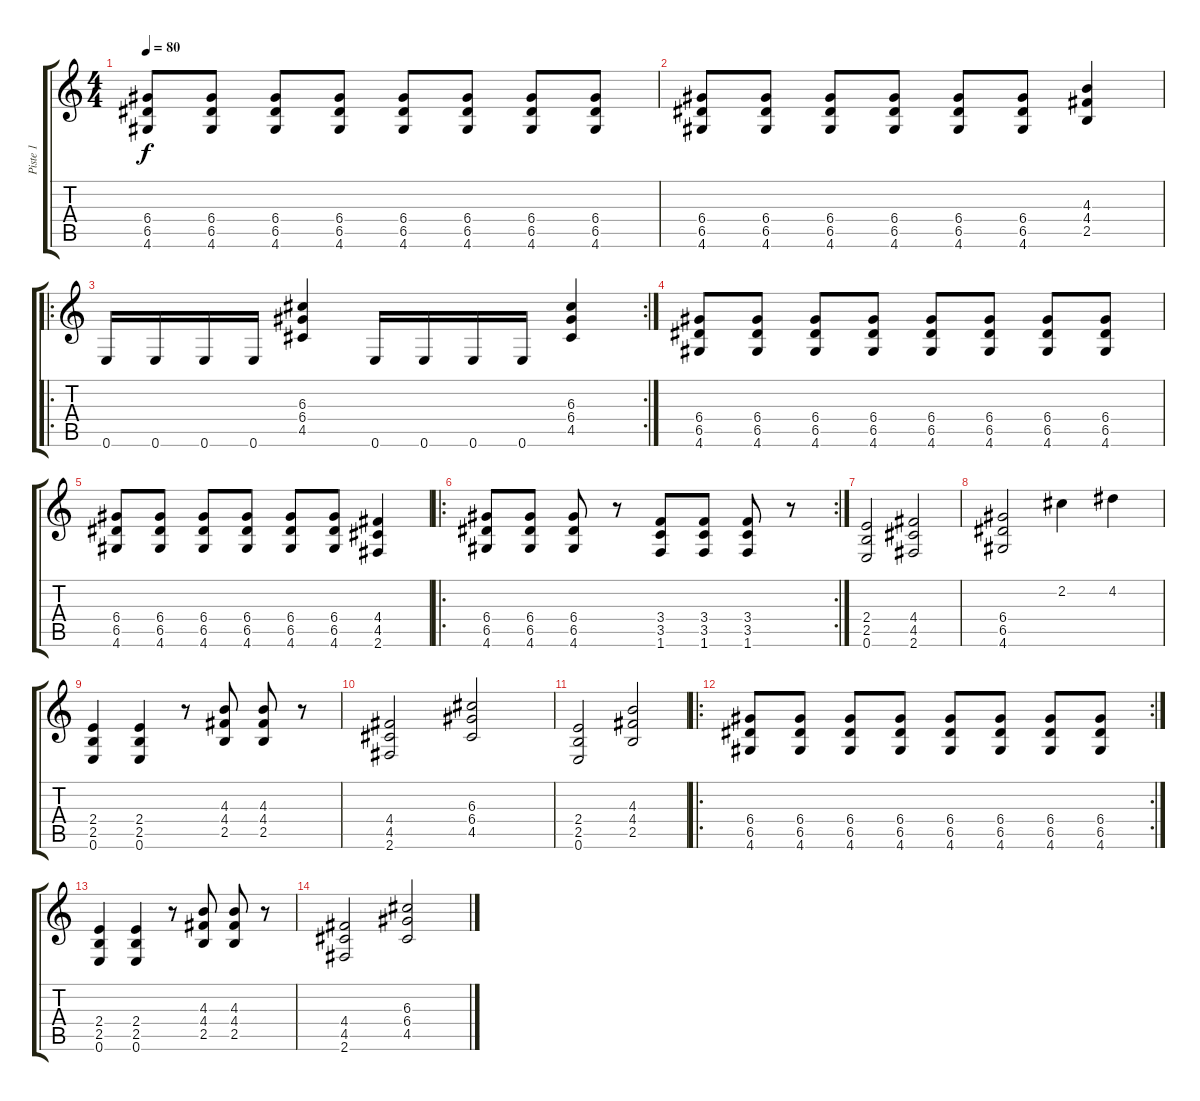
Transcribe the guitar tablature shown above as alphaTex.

\track ("Piste 1" "Piste 1") {instrument distortionguitar}
\staff {score tabs}
\tuning (E4 B3 G3 D3 A2 E2) {hide}
\ts (4 4)
\tempo 80
\clef g2
\ks c
(6.4 6.5 4.6).8{dy f} (6.4 6.5 4.6).8 (6.4 6.5 4.6).8 (6.4 6.5 4.6).8 (6.4 6.5 4.6).8 (6.4 6.5 4.6).8 (6.4 6.5 4.6).8 (6.4 6.5 4.6).8 |
(6.4 6.5 4.6).8 (6.4 6.5 4.6).8 (6.4 6.5 4.6).8 (6.4 6.5 4.6).8 (6.4 6.5 4.6).8 (6.4 6.5 4.6).8 (4.3 4.4 2.5).4 |
\ro
\rc 2
0.6.16 0.6.16 0.6.16 0.6.16 (6.3 6.4 4.5).4 0.6.16 0.6.16 0.6.16 0.6.16 (6.3 6.4 4.5).4 |
(6.4 6.5 4.6).8 (6.4 6.5 4.6).8 (6.4 6.5 4.6).8 (6.4 6.5 4.6).8 (6.4 6.5 4.6).8 (6.4 6.5 4.6).8 (6.4 6.5 4.6).8 (6.4 6.5 4.6).8 |
(6.4 6.5 4.6).8 (6.4 6.5 4.6).8 (6.4 6.5 4.6).8 (6.4 6.5 4.6).8 (6.4 6.5 4.6).8 (6.4 6.5 4.6).8 (4.4 4.5 2.6).4 |
\ro
\rc 2
(6.4 6.5 4.6).8 (6.4 6.5 4.6).8 (6.4 6.5 4.6).8 r.8 (3.4 3.5 1.6).8 (3.4 3.5 1.6).8 (3.4 3.5 1.6).8 r.8 |
(2.4 2.5 0.6).2 (4.4 4.5 2.6).2 |
(6.4 6.5 4.6).2 2.2.4 4.2.4 |
(2.4 2.5 0.6).4 (2.4 2.5 0.6).4 r.8 (4.3 4.4 2.5).8 (4.3 4.4 2.5).8 r.8 |
(4.4 4.5 2.6).2 (6.3 6.4 4.5).2 |
(2.4 2.5 0.6).2 (4.3 4.4 2.5).2 |
\ro
\rc 2
(6.4 6.5 4.6).8 (6.4 6.5 4.6).8 (6.4 6.5 4.6).8 (6.4 6.5 4.6).8 (6.4 6.5 4.6).8 (6.4 6.5 4.6).8 (6.4 6.5 4.6).8 (6.4 6.5 4.6).8 |
(2.4 2.5 0.6).4 (2.4 2.5 0.6).4 r.8 (4.3 4.4 2.5).8 (4.3 4.4 2.5).8 r.8 |
(4.4 4.5 2.6).2 (6.3 6.4 4.5).2
